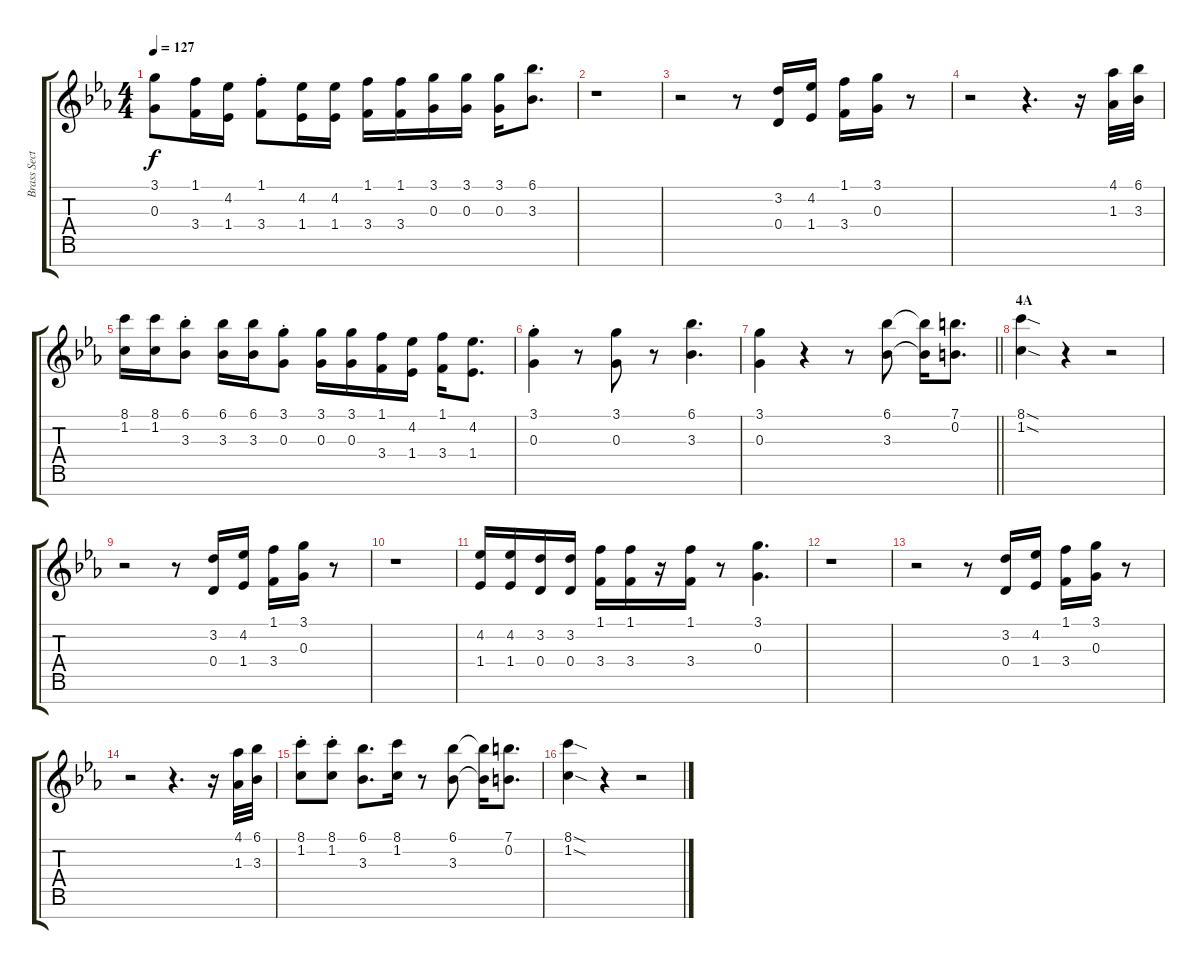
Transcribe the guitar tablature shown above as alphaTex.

\track ("Brass Section I" "Brass Sect") {instrument brasssection}
\staff {score tabs}
\tuning (E5 B4 G4 D4 A3 E3 B2) {hide}
\ts (4 4)
\tempo 127
\clef g2
\ks eb
(3.1 0.3).8{dy f} (1.1 3.4).16 (4.2 1.4).16 (1.1{st} 3.4{st}).8 (4.2 1.4).16 (4.2 1.4).16 (1.1 3.4).16 (1.1 3.4).16 (3.1 0.3).16 (3.1 0.3).16 (3.1 0.3).16 (6.1 3.3).8{d} |
r.1 |
r.2 r.8 (3.2 0.4).16 (4.2 1.4).16 (1.1 3.4).16 (3.1 0.3).16 r.8 |
r.2 r.4{d} r.16 (4.1 1.3).32 (6.1 3.3).32 |
(8.1 1.2).16 (8.1 1.2).16 (6.1{st} 3.3{st}).8 (6.1 3.3).16 (6.1 3.3).16 (3.1{st} 0.3{st}).8 (3.1 0.3).16 (3.1 0.3).16 (1.1 3.4).16 (4.2 1.4).16 (1.1 3.4).16 (4.2 1.4).8{d} |
(3.1{st} 0.3{st}).4 r.8 (3.1 0.3).8 r.8 (6.1 3.3).4{d} |
\barLineRight lightlight
(3.1 0.3).4 r.4 r.8 (6.1 3.3).8 (6.1{t} 3.3{t}).16 (7.1 0.2).8{d} |
\section ("" "4A")
(8.1{sod} 1.2{sod}).4 r.4 r.2 |
r.2 r.8 (3.2 0.4).16 (4.2 1.4).16 (1.1 3.4).16 (3.1 0.3).16 r.8 |
r.1 |
(4.2 1.4).16 (4.2 1.4).16 (3.2 0.4).16 (3.2 0.4).16 (1.1 3.4).16 (1.1 3.4).16 r.16 (1.1 3.4).16 r.8 (3.1 0.3).4{d} |
r.1 |
r.2 r.8 (3.2 0.4).16 (4.2 1.4).16 (1.1 3.4).16 (3.1 0.3).16 r.8 |
r.2 r.4{d} r.16 (4.1 1.3).32 (6.1 3.3).32 |
(8.1{st} 1.2{st}).8 (8.1{st} 1.2{st}).8 (6.1 3.3).8{d} (8.1 1.2).16 r.8 (6.1 3.3).8 (6.1{t} 3.3{t}).16 (7.1 0.2).8{d} |
(8.1{sod} 1.2{sod}).4 r.4 r.2
